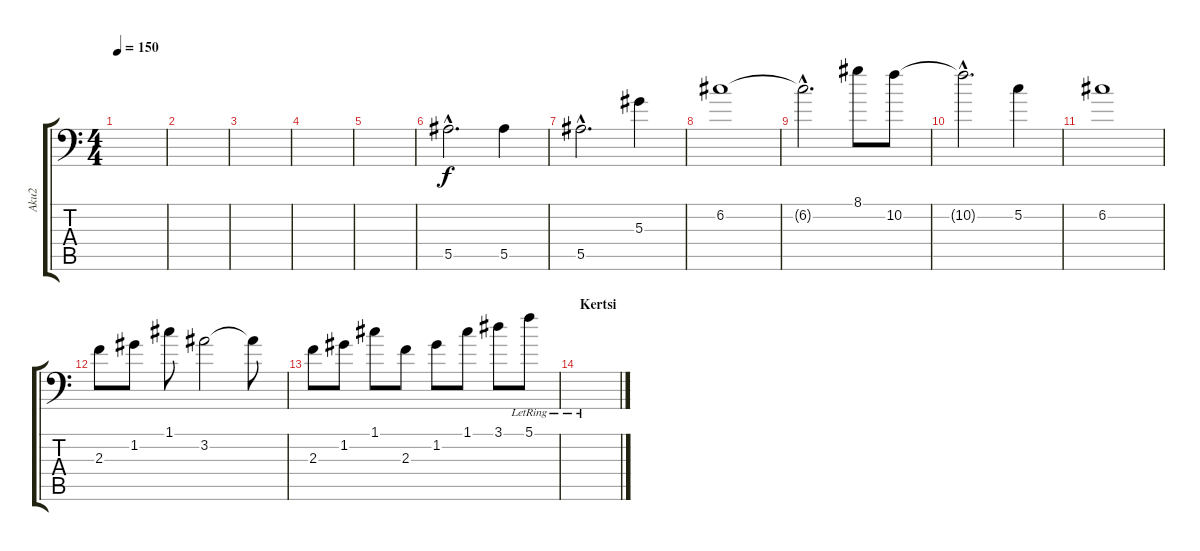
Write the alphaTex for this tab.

\track ("Aku2" "Aku2") {instrument acousticguitarsteel}
\staff {score tabs}
\tuning (C4 G3 Eb3 Bb2 F2 Bb1) {hide}
\ts (4 4)
\tempo 150
\clef f4
\ks c
|
|
|
|
|
5.5{hac}.2{d} 5.5.4 |
5.5{hac}.2{d} 5.3.4 |
6.2.1 |
6.2{hac t}.2{d} 8.1.8 10.2.8 |
10.2{hac t}.2{d} 5.2.4 |
6.2.1 |
2.3.8 1.2.8 1.1.8 3.2.2 3.2{t}.8 |
2.3.8 1.2.8 1.1.8 2.3.8 1.2.8 1.1.8 3.1.8 5.1{lr}.8 |
\section ("" "Kertsi")
